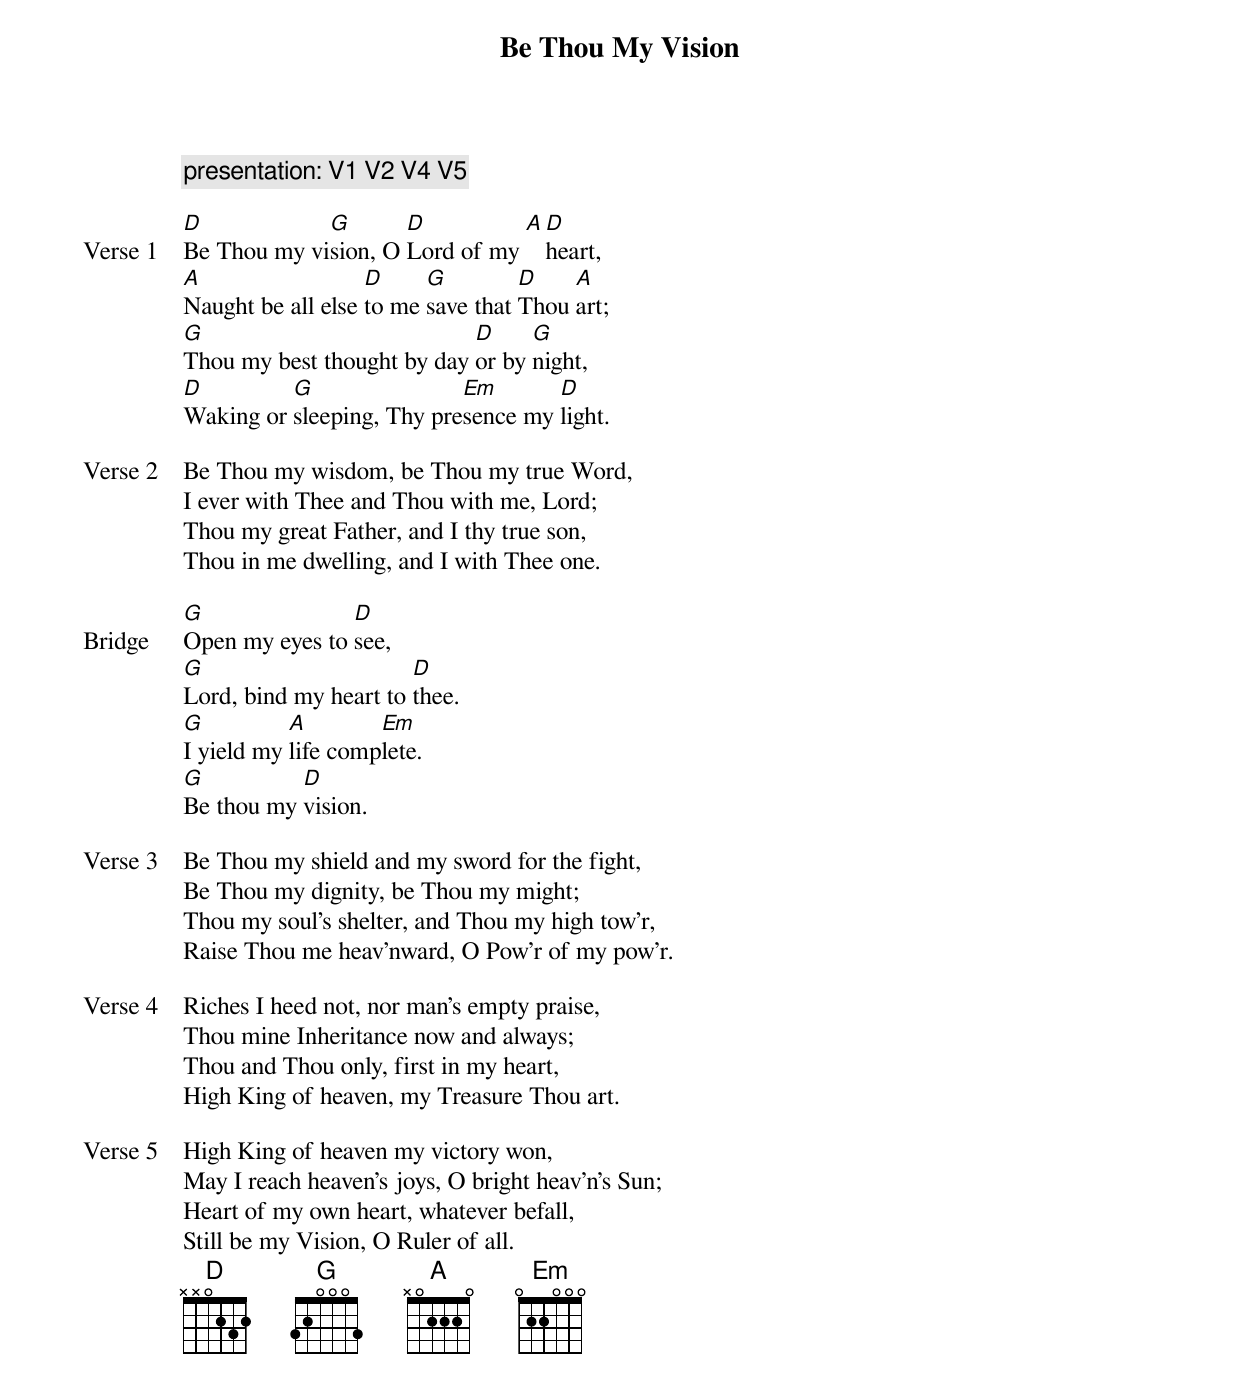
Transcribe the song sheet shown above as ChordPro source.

{title: Be Thou My Vision}
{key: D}
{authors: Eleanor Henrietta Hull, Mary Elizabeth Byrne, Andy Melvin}
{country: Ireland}
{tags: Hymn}
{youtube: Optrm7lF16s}

{comment: presentation: V1 V2 V4 V5}

{sov Verse 1}
[D]Be Thou my vi[G]sion, O [D]Lord of my [A][D]heart,
[A]Naught be all else [D]to me [G]save that [D]Thou [A]art;
[G]Thou my best thought by day [D]or by [G]night,
[D]Waking or [G]sleeping, Thy pre[Em]sence my [D]light.

{eov}
{sov Verse 2}
Be Thou my wisdom, be Thou my true Word,
I ever with Thee and Thou with me, Lord;
Thou my great Father, and I thy true son,
Thou in me dwelling, and I with Thee one.

{eov}
{sob Bridge}
[G]Open my eyes to [D]see,
[G]Lord, bind my heart to [D]thee.
[G]I yield my [A]life comp[Em]lete.
[G]Be thou my [D]vision.

{eob}
{sov Verse 3}
Be Thou my shield and my sword for the fight,
Be Thou my dignity, be Thou my might;
Thou my soul's shelter, and Thou my high tow'r,
Raise Thou me heav'nward, O Pow'r of my pow'r.

{eov}
{sov Verse 4}
Riches I heed not, nor man's empty praise,
Thou mine Inheritance now and always;
Thou and Thou only, first in my heart,
High King of heaven, my Treasure Thou art.

{eov}
{sov Verse 5}
High King of heaven my victory won,
May I reach heaven's joys, O bright heav'n's Sun;
Heart of my own heart, whatever befall,
Still be my Vision, O Ruler of all.
{eov}
